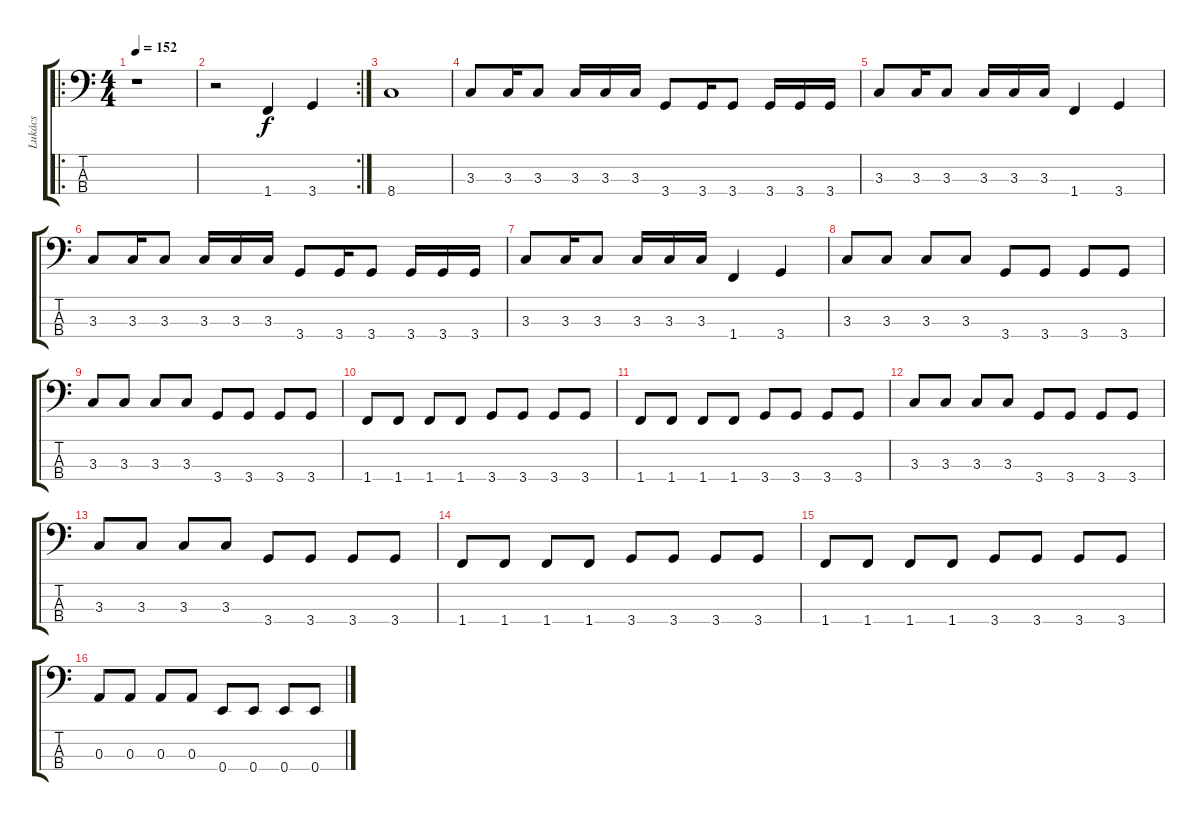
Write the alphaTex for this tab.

\track ("Lukács" "Lukács") {instrument electricbasspick}
\staff {score tabs}
\tuning (G2 D2 A1 E1) {hide}
\ro
\ts (4 4)
\tempo 152
\clef f4
\ks c
r.1{dy f instrument electricbasspick} |
\rc 2
r.2 1.4.4 3.4.4 |
8.4.1 |
3.3.8 3.3.16 3.3.8 3.3.16 3.3.16 3.3.16 3.4.8 3.4.16 3.4.8 3.4.16 3.4.16 3.4.16 |
3.3.8 3.3.16 3.3.8 3.3.16 3.3.16 3.3.16 1.4.4 3.4.4 |
3.3.8 3.3.16 3.3.8 3.3.16 3.3.16 3.3.16 3.4.8 3.4.16 3.4.8 3.4.16 3.4.16 3.4.16 |
3.3.8 3.3.16 3.3.8 3.3.16 3.3.16 3.3.16 1.4.4 3.4.4 |
3.3.8 3.3.8 3.3.8 3.3.8 3.4.8 3.4.8 3.4.8 3.4.8 |
3.3.8 3.3.8 3.3.8 3.3.8 3.4.8 3.4.8 3.4.8 3.4.8 |
1.4.8 1.4.8 1.4.8 1.4.8 3.4.8 3.4.8 3.4.8 3.4.8 |
1.4.8 1.4.8 1.4.8 1.4.8 3.4.8 3.4.8 3.4.8 3.4.8 |
3.3.8 3.3.8 3.3.8 3.3.8 3.4.8 3.4.8 3.4.8 3.4.8 |
3.3.8 3.3.8 3.3.8 3.3.8 3.4.8 3.4.8 3.4.8 3.4.8 |
1.4.8 1.4.8 1.4.8 1.4.8 3.4.8 3.4.8 3.4.8 3.4.8 |
1.4.8 1.4.8 1.4.8 1.4.8 3.4.8 3.4.8 3.4.8 3.4.8 |
0.3.8 0.3.8 0.3.8 0.3.8 0.4.8 0.4.8 0.4.8 0.4.8
